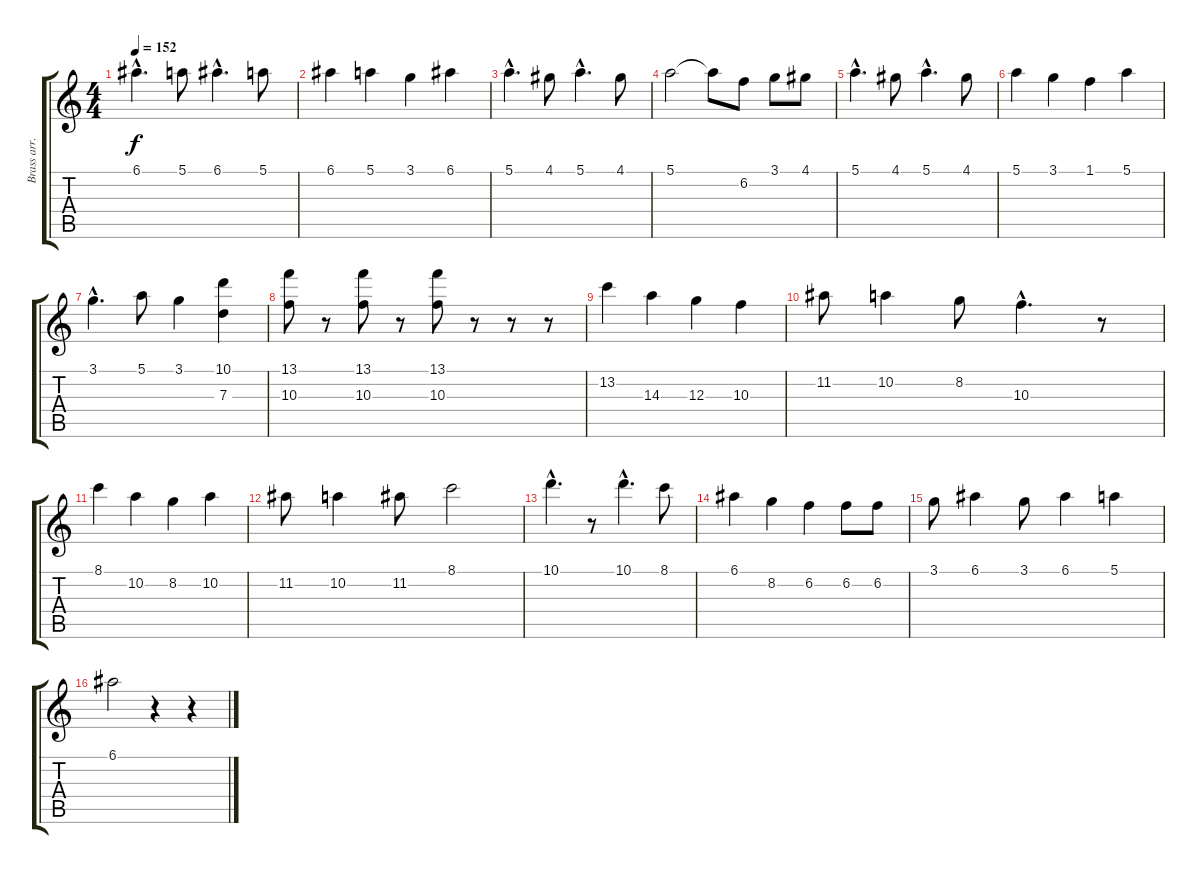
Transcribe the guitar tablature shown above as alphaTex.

\track ("Brass arr. for Guitar" "Brass arr.") {instrument distortionguitar}
\staff {score tabs}
\tuning (E4 B3 G3 D3 A2 E2) {hide}
\ts (4 4)
\tempo 152
\clef g2
\ks c
6.1{hac}.4{d dy f} 5.1.8 6.1{hac}.4{d} 5.1.8 |
6.1.4 5.1.4 3.1.4 6.1.4 |
5.1{hac}.4{d} 4.1.8 5.1{hac}.4{d} 4.1.8 |
5.1.2 5.1{t}.8 6.2.8 3.1.8 4.1.8 |
5.1{hac}.4{d} 4.1.8 5.1{hac}.4{d} 4.1.8 |
5.1.4 3.1.4 1.1.4 5.1.4 |
3.1{hac}.4{d} 5.1.8 3.1.4 (10.1 7.3).4 |
(13.1 10.3).8 r.8 (13.1 10.3).8 r.8 (13.1 10.3).8 r.8 r.8 r.8 |
13.2.4 14.3.4 12.3.4 10.3.4 |
11.2.8 10.2.4 8.2.8 10.3{hac}.4{d} r.8 |
8.1.4 10.2.4 8.2.4 10.2.4 |
11.2.8 10.2.4 11.2.8 8.1.2 |
10.1{hac}.4{d} r.8 10.1{hac}.4{d} 8.1.8 |
6.1.4 8.2.4 6.2.4 6.2.8 6.2.8 |
3.1.8 6.1.4 3.1.8 6.1.4 5.1.4 |
6.1.2 r.4 r.4
